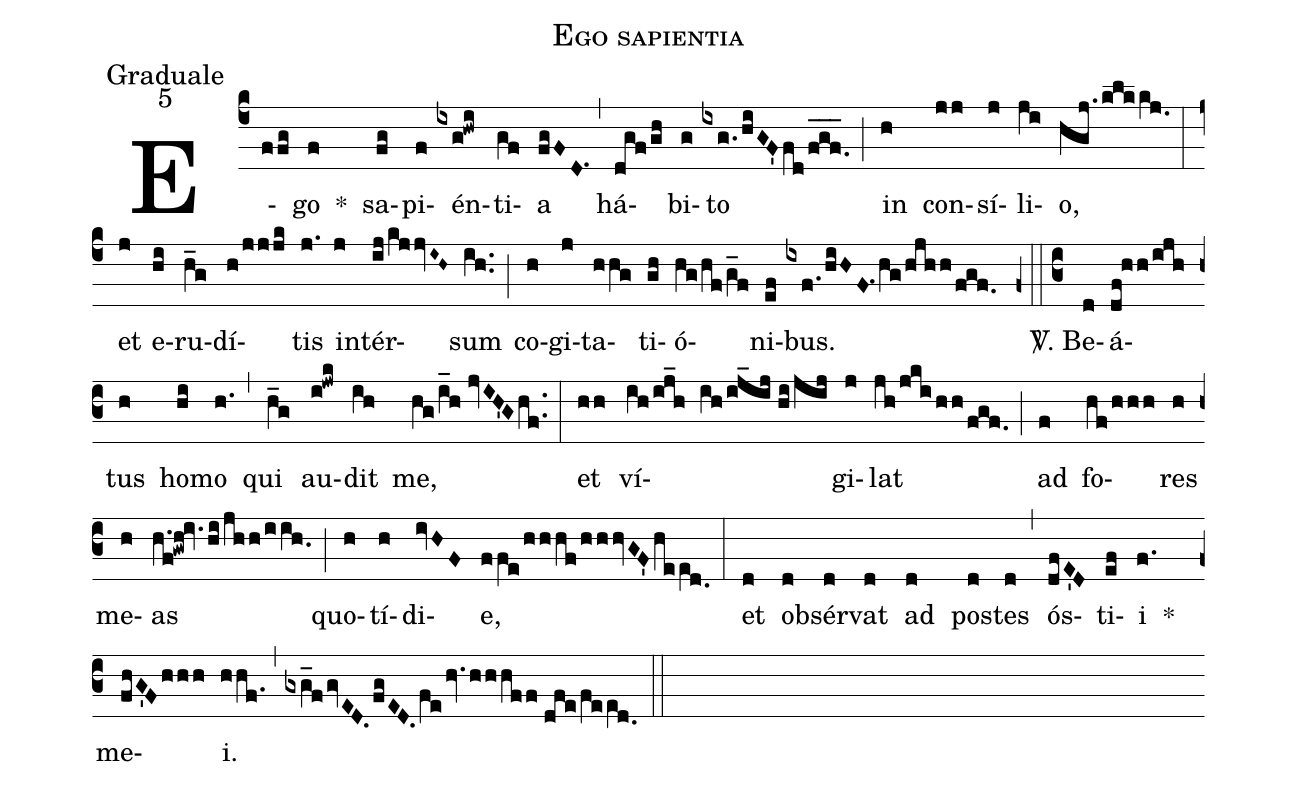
name: Ego sapientia;
office-part: Graduale;
mode: 5;
%%
(c4) E(ffg)go(f) *() sa(fg)pi(f)én(ixg!hwi)ti(gf)a(fgFD.1) (,) há(dgf/gh)bi(g)to(ixg./hiGF'fd/f_g_f._) (;) in(h) con(jj)sí(j)li(ji)o,(hgj.klkkj.0) (:)
et(j) e(hi)ru(h_g)dí(h/jjjk)tis(j.) in(j)tér(ij/kjjvI~H~)sum(ih..) (;) co(h)gi(j)ta(hhg)ti(gh)ó(hg/hf/g_f)ni(ef)bus.(ixf./hiHF.1hg/hjhh/fgf.) (z0::c3)
<sp>V/</sp>. Be(d)á(df!hh/ijh)tus(h) ho(hi)mo(h.) (,) qui(h_g) au(i!jwk)dit(ih) me,(hg/i_h//jvIH'Ghf..) (:)
et(hh) ví(ih/ij_h ih/ij_ij//hi/jij)gi(j)lat(jh/!jki/!hh/fgf.) (;) ad(f) fo(hf/hhh)res(h) me(h)as(h.f!gwh!iv.hi/jhh/iih.0) (;) quo(h)tí(h)di(ivHF)e,(ffe/hhhf/hhhvGF'hee[ll:1]d.0) (:)
et(d) ob(d)sér(d)vat(d) ad(d) pos(d)tes(d) (,) ós(dfE'D)ti(ef)i(f.) *()
me(fhG'Fhhh)i.(hhf.) (,) (gxg_fgvED.fgED.fehv.hhhff//dfe/fee[ll:1]d.0) (::)
